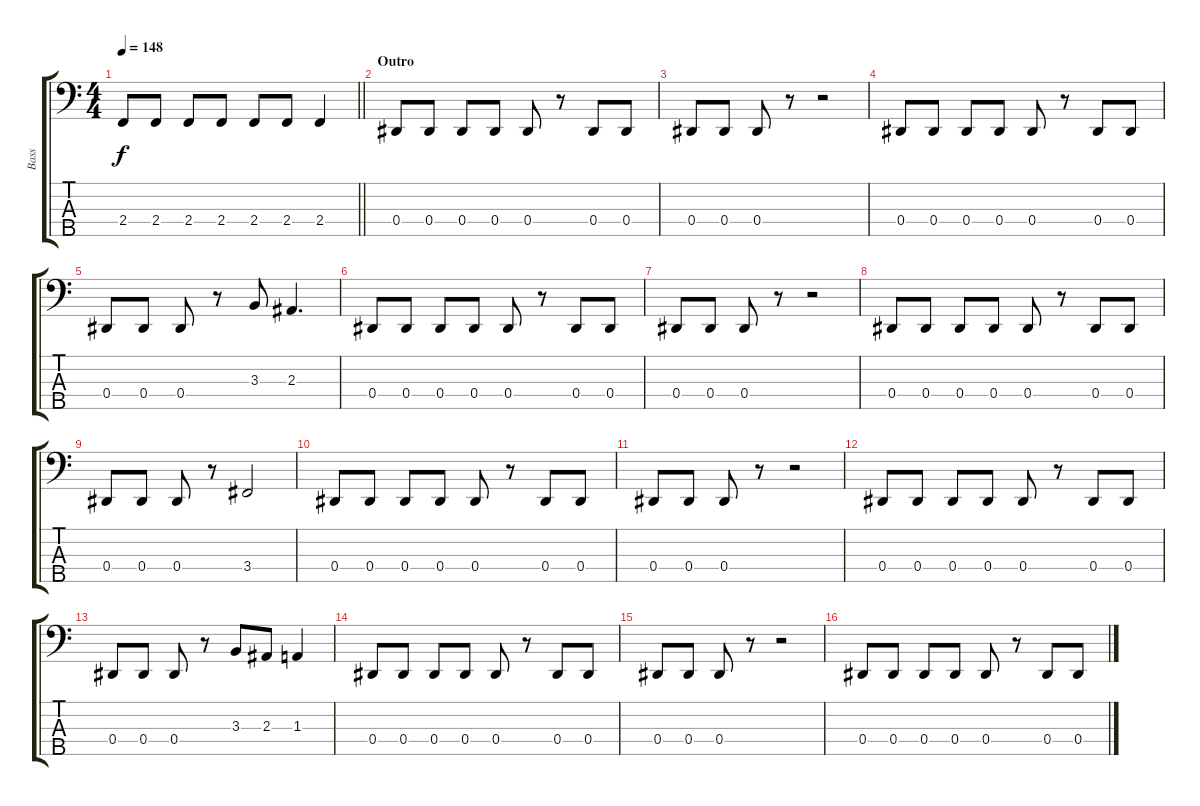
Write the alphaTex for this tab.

\track ("Bass" "Bass") {instrument electricbassfinger}
\staff {score tabs}
\tuning (Gb2 Db2 Ab1 Eb1 Bb0) {hide}
\ts (4 4)
\tempo 148
\clef f4
\barLineRight lightlight
\ks c
2.4.8{dy f} 2.4.8 2.4.8 2.4.8 2.4.8 2.4.8 2.4.4 |
\section ("" "Outro")
0.4.8 0.4.8 0.4.8 0.4.8 0.4.8 r.8 0.4.8 0.4.8 |
0.4.8 0.4.8 0.4.8 r.8 r.2 |
0.4.8 0.4.8 0.4.8 0.4.8 0.4.8 r.8 0.4.8 0.4.8 |
0.4.8 0.4.8 0.4.8 r.8 3.3.8 2.3.4{d} |
0.4.8 0.4.8 0.4.8 0.4.8 0.4.8 r.8 0.4.8 0.4.8 |
0.4.8 0.4.8 0.4.8 r.8 r.2 |
0.4.8 0.4.8 0.4.8 0.4.8 0.4.8 r.8 0.4.8 0.4.8 |
0.4.8 0.4.8 0.4.8 r.8 3.4.2 |
0.4.8 0.4.8 0.4.8 0.4.8 0.4.8 r.8 0.4.8 0.4.8 |
0.4.8 0.4.8 0.4.8 r.8 r.2 |
0.4.8 0.4.8 0.4.8 0.4.8 0.4.8 r.8 0.4.8 0.4.8 |
0.4.8 0.4.8 0.4.8 r.8 3.3.8 2.3.8 1.3.4 |
0.4.8 0.4.8 0.4.8 0.4.8 0.4.8 r.8 0.4.8 0.4.8 |
0.4.8 0.4.8 0.4.8 r.8 r.2 |
0.4.8 0.4.8 0.4.8 0.4.8 0.4.8 r.8 0.4.8 0.4.8
